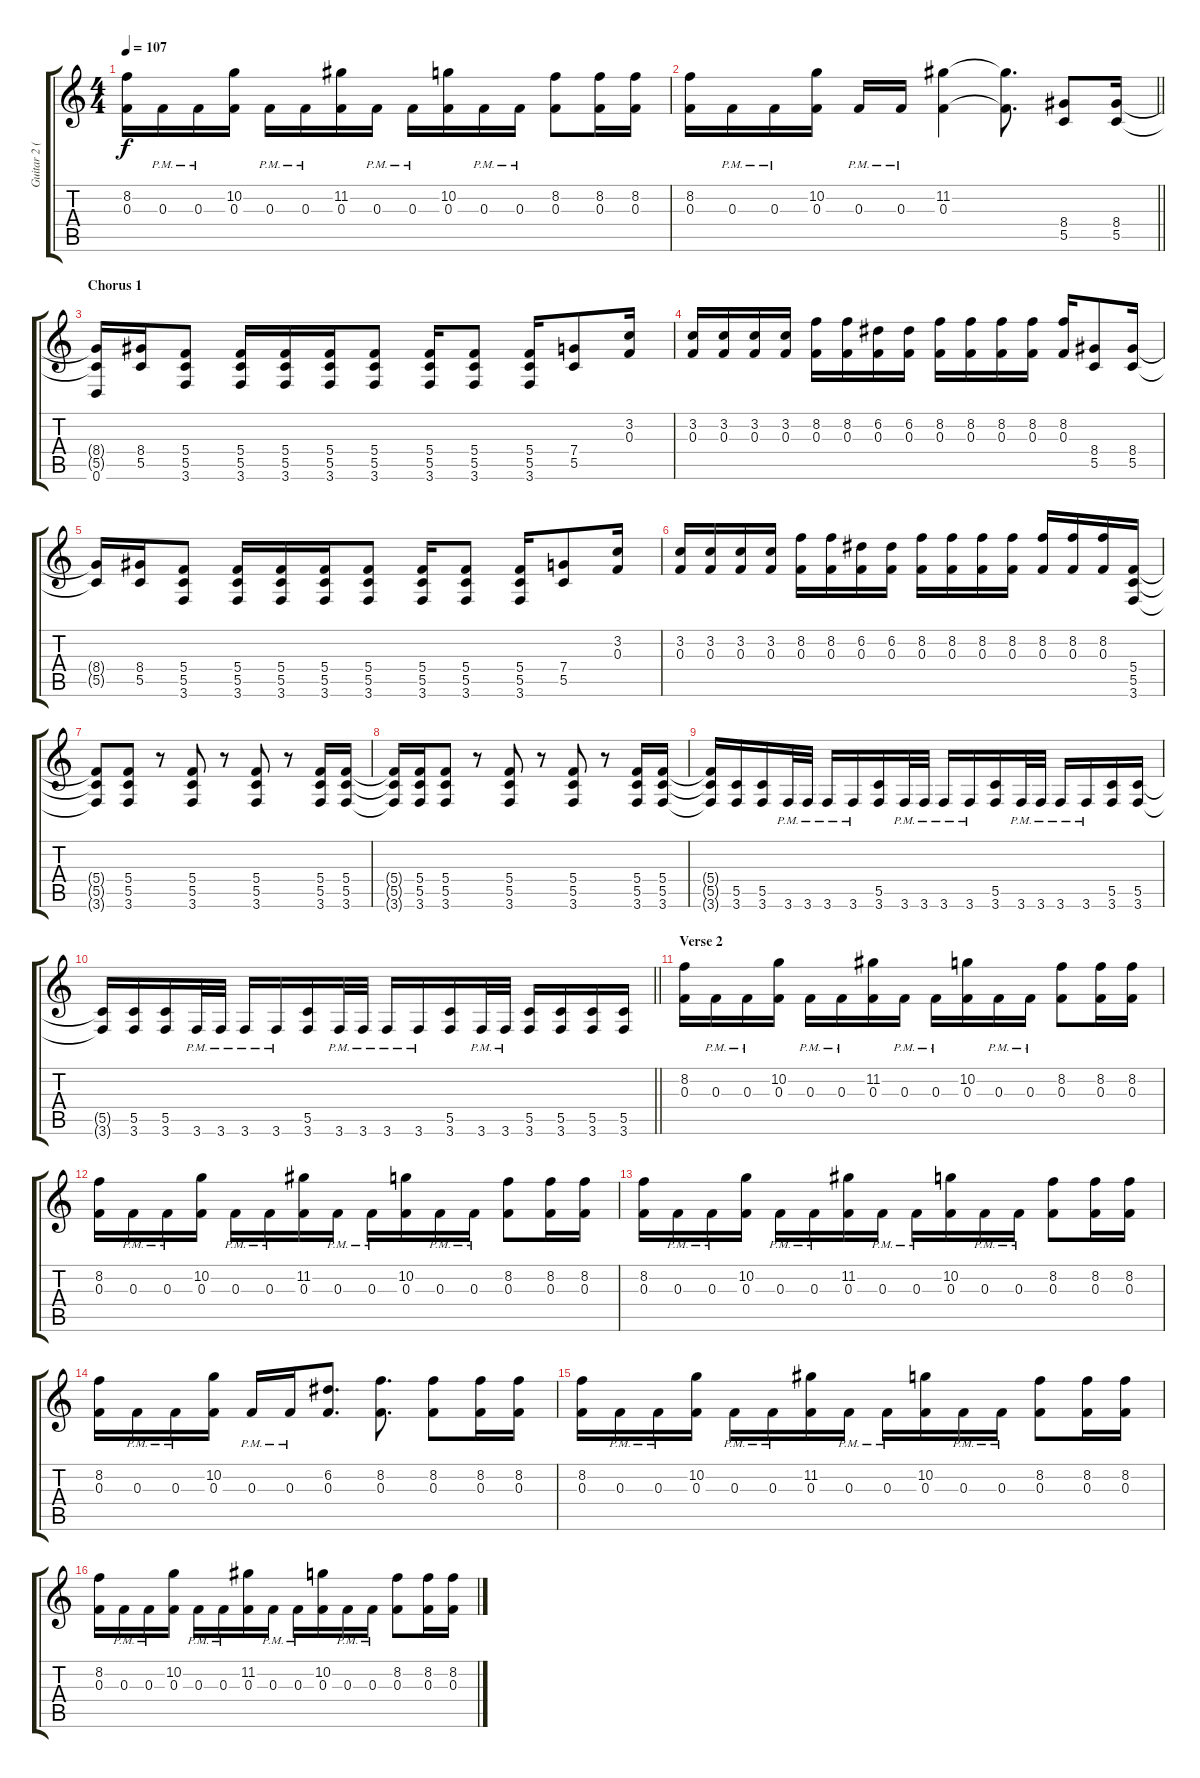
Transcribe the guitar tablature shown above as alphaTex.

\track ("Guitar 2 (Ramos)" "Guitar 2 (") {instrument distortionguitar}
\staff {score tabs}
\tuning (D4 A3 F3 C3 G2 D2) {hide}
\ts (4 4)
\tempo 107
\clef g2
\ks c
(8.2 0.3).16{dy f} 0.3{pm}.16 0.3{pm}.16 (10.2 0.3).16 0.3{pm}.16 0.3{pm}.16 (11.2 0.3).16 0.3{pm}.16 0.3{pm}.16 (10.2 0.3).16 0.3{pm}.16 0.3{pm}.16 (8.2 0.3).8 (8.2 0.3).16 (8.2 0.3).16 |
\barLineRight lightlight
(8.2 0.3).16 0.3{pm}.16 0.3{pm}.16 (10.2 0.3).16 0.3{pm}.16 0.3{pm}.16 (11.2 0.3).4 (11.2{t} 0.3{t}).8{d} (8.4 5.5).8 (8.4 5.5).16 |
\section ("" "Chorus 1")
(8.4{t} 5.5{t} 0.6).16 (8.4 5.5).16 (5.4 5.5 3.6).8 (5.4 5.5 3.6).16 (5.4 5.5 3.6).16 (5.4 5.5 3.6).16 (5.4 5.5 3.6).8 (5.4 5.5 3.6).16 (5.4 5.5 3.6).8 (5.4 5.5 3.6).16 (7.4 5.5).8 (3.2 0.3).16 |
(3.2 0.3).16 (3.2 0.3).16 (3.2 0.3).16 (3.2 0.3).16 (8.2 0.3).16 (8.2 0.3).16 (6.2 0.3).16 (6.2 0.3).16 (8.2 0.3).16 (8.2 0.3).16 (8.2 0.3).16 (8.2 0.3).16 (8.2 0.3).16 (8.4 5.5).8 (8.4 5.5).16 |
(8.4{t} 5.5{t}).16 (8.4 5.5).16 (5.4 5.5 3.6).8 (5.4 5.5 3.6).16 (5.4 5.5 3.6).16 (5.4 5.5 3.6).16 (5.4 5.5 3.6).8 (5.4 5.5 3.6).16 (5.4 5.5 3.6).8 (5.4 5.5 3.6).16 (7.4 5.5).8 (3.2 0.3).16 |
(3.2 0.3).16 (3.2 0.3).16 (3.2 0.3).16 (3.2 0.3).16 (8.2 0.3).16 (8.2 0.3).16 (6.2 0.3).16 (6.2 0.3).16 (8.2 0.3).16 (8.2 0.3).16 (8.2 0.3).16 (8.2 0.3).16 (8.2 0.3).16 (8.2 0.3).16 (8.2 0.3).16 (5.4 5.5 3.6).16 |
(5.4{t} 5.5{t} 3.6{t}).8 (5.4 5.5 3.6).8 r.8 (5.4 5.5 3.6).8 r.8 (5.4 5.5 3.6).8 r.8 (5.4 5.5 3.6).16 (5.4 5.5 3.6).16 |
(5.4{t} 5.5{t} 3.6{t}).16 (5.4 5.5 3.6).16 (5.4 5.5 3.6).8 r.8 (5.4 5.5 3.6).8 r.8 (5.4 5.5 3.6).8 r.8 (5.4 5.5 3.6).16 (5.4 5.5 3.6).16 |
(5.4{t} 5.5{t} 3.6{t}).16 (5.5 3.6).16 (5.5 3.6).16 3.6{pm}.32 3.6{pm}.32 3.6{pm}.16 3.6{pm}.16 (5.5 3.6).16 3.6{pm}.32 3.6{pm}.32 3.6{pm}.16 3.6{pm}.16 (5.5 3.6).16 3.6{pm}.32 3.6{pm}.32 3.6{pm}.16 3.6{pm}.16 (5.5 3.6).16 (5.5 3.6).16 |
\barLineRight lightlight
(5.5{t} 3.6{t}).16 (5.5 3.6).16 (5.5 3.6).16 3.6{pm}.32 3.6{pm}.32 3.6{pm}.16 3.6{pm}.16 (5.5 3.6).16 3.6{pm}.32 3.6{pm}.32 3.6{pm}.16 3.6{pm}.16 (5.5 3.6).16 3.6{pm}.32 3.6{pm}.32 (5.5 3.6).16 (5.5 3.6).16 (5.5 3.6).16 (5.5 3.6).16 |
\section ("" "Verse 2")
(8.2 0.3).16 0.3{pm}.16 0.3{pm}.16 (10.2 0.3).16 0.3{pm}.16 0.3{pm}.16 (11.2 0.3).16 0.3{pm}.16 0.3{pm}.16 (10.2 0.3).16 0.3{pm}.16 0.3{pm}.16 (8.2 0.3).8 (8.2 0.3).16 (8.2 0.3).16 |
(8.2 0.3).16 0.3{pm}.16 0.3{pm}.16 (10.2 0.3).16 0.3{pm}.16 0.3{pm}.16 (11.2 0.3).16 0.3{pm}.16 0.3{pm}.16 (10.2 0.3).16 0.3{pm}.16 0.3{pm}.16 (8.2 0.3).8 (8.2 0.3).16 (8.2 0.3).16 |
(8.2 0.3).16 0.3{pm}.16 0.3{pm}.16 (10.2 0.3).16 0.3{pm}.16 0.3{pm}.16 (11.2 0.3).16 0.3{pm}.16 0.3{pm}.16 (10.2 0.3).16 0.3{pm}.16 0.3{pm}.16 (8.2 0.3).8 (8.2 0.3).16 (8.2 0.3).16 |
(8.2 0.3).16 0.3{pm}.16 0.3{pm}.16 (10.2 0.3).16 0.3{pm}.16 0.3{pm}.16 (6.2 0.3).8{d} (8.2 0.3).8{d} (8.2 0.3).8 (8.2 0.3).16 (8.2 0.3).16 |
(8.2 0.3).16 0.3{pm}.16 0.3{pm}.16 (10.2 0.3).16 0.3{pm}.16 0.3{pm}.16 (11.2 0.3).16 0.3{pm}.16 0.3{pm}.16 (10.2 0.3).16 0.3{pm}.16 0.3{pm}.16 (8.2 0.3).8 (8.2 0.3).16 (8.2 0.3).16 |
(8.2 0.3).16 0.3{pm}.16 0.3{pm}.16 (10.2 0.3).16 0.3{pm}.16 0.3{pm}.16 (11.2 0.3).16 0.3{pm}.16 0.3{pm}.16 (10.2 0.3).16 0.3{pm}.16 0.3{pm}.16 (8.2 0.3).8 (8.2 0.3).16 (8.2 0.3).16
